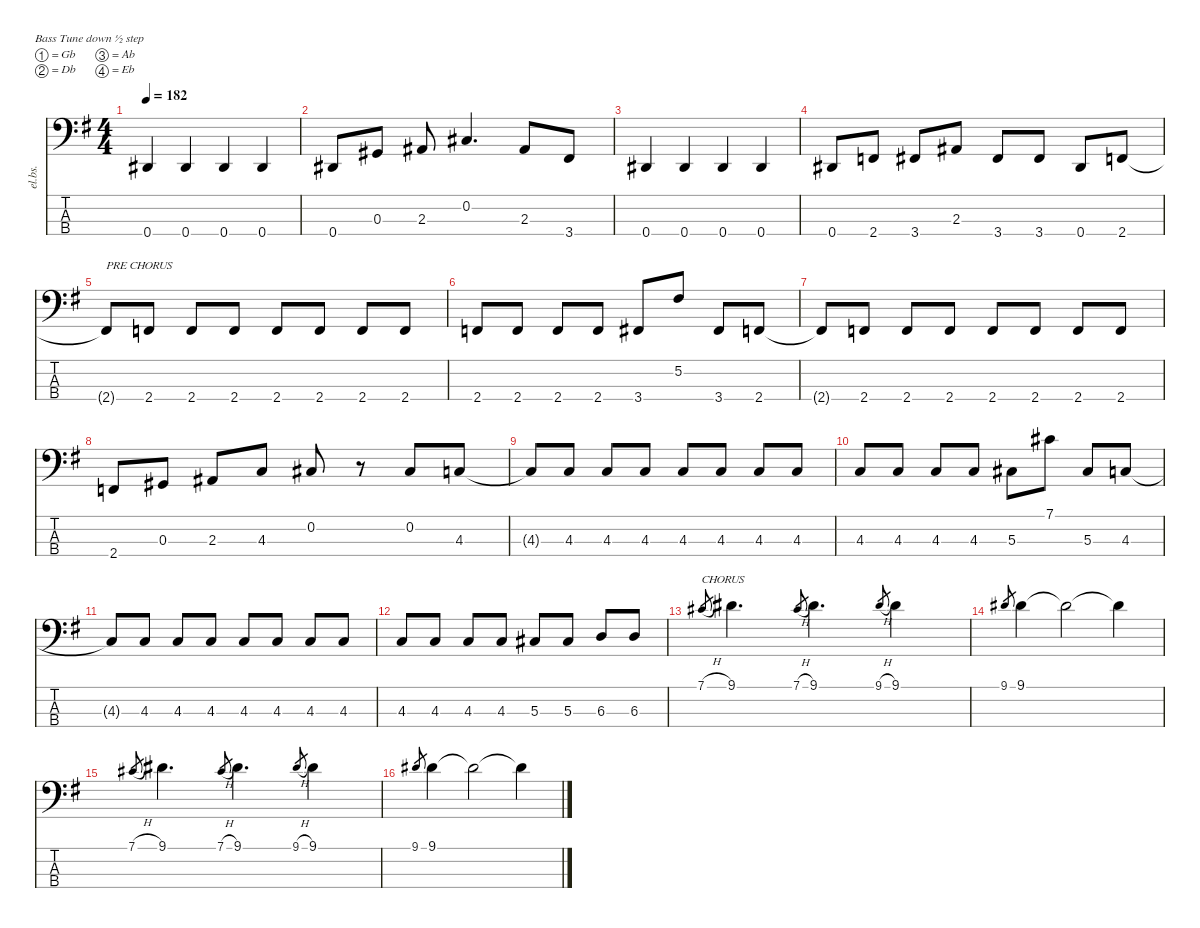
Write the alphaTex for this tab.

\defaultSystemsLayout 4
\hideDynamics
\bracketExtendMode nobrackets
\otherSystemsTrackNameOrientation horizontal
\track ("Bass" "el.bs.") {defaultSystemsLayout 4 instrument electricbassfinger}
\staff {score tabs}
\tuning (Gb2 Db2 Ab1 Eb1)
\ts (4 4)
\tempo 182
\clef f4
\ks g
0.4{acc #}.4{dy f beam Up} 0.4{acc #}.4{beam Up} 0.4{acc #}.4{beam Up} 0.4{acc #}.4{beam Up} |
0.4{acc #}.8{beam Up} 0.3{acc #}.8{beam Up} 2.3{acc #}.8{beam Up} 0.2{acc #}.4{d beam Up} 2.3{acc #}.8{beam Up} 3.4{acc #}.8{beam Up} |
0.4{acc #}.4{beam Up} 0.4{acc #}.4{beam Up} 0.4{acc #}.4{beam Up} 0.4{acc #}.4{beam Up} |
0.4{acc #}.8{beam Up} 2.4{acc forcenatural}.8{beam Up} 3.4{acc #}.8{beam Up} 2.3{acc #}.8{beam Up} 3.4{acc #}.8{beam Up} 3.4{acc #}.8{beam Up} 0.4{acc #}.8{beam Up} 2.4{acc forcenatural}.8{beam Up} |
2.4{t acc forcenatural}.8{txt "PRE CHORUS" beam Up} 2.4{acc forcenatural}.8{beam Up} 2.4{acc forcenatural}.8{beam Up} 2.4{acc forcenatural}.8{beam Up} 2.4{acc forcenatural}.8{beam Up} 2.4{acc forcenatural}.8{beam Up} 2.4{acc forcenatural}.8{beam Up} 2.4{acc forcenatural}.8{beam Up} |
2.4{acc forcenatural}.8{beam Up} 2.4{acc forcenatural}.8{beam Up} 2.4{acc forcenatural}.8{beam Up} 2.4{acc forcenatural}.8{beam Up} 3.4{acc #}.8{beam Up} 5.2{acc #}.8{beam Up} 3.4{acc #}.8{beam Up} 2.4{acc forcenatural}.8{beam Up} |
2.4{t acc forcenatural}.8{beam Up} 2.4{acc forcenatural}.8{beam Up} 2.4{acc forcenatural}.8{beam Up} 2.4{acc forcenatural}.8{beam Up} 2.4{acc forcenatural}.8{beam Up} 2.4{acc forcenatural}.8{beam Up} 2.4{acc forcenatural}.8{beam Up} 2.4{acc forcenatural}.8{beam Up} |
2.4{acc forcenatural}.8{beam Up} 0.3{acc #}.8{beam Up} 2.3{acc #}.8{beam Up} 4.3{acc forcenatural}.8{beam Up} 0.2{acc #}.8{beam Up} r.8{beam Up} 0.2{acc #}.8{beam Up} 4.3{acc forcenatural}.8{beam Up} |
4.3{t acc forcenatural}.8{beam Up} 4.3{acc forcenatural}.8{beam Up} 4.3{acc forcenatural}.8{beam Up} 4.3{acc forcenatural}.8{beam Up} 4.3{acc forcenatural}.8{beam Up} 4.3{acc forcenatural}.8{beam Up} 4.3{acc forcenatural}.8{beam Up} 4.3{acc forcenatural}.8{beam Up} |
4.3{acc forcenatural}.8{beam Up} 4.3{acc forcenatural}.8{beam Up} 4.3{acc forcenatural}.8{beam Up} 4.3{acc forcenatural}.8{beam Up} 5.3{acc #}.8{beam Down} 7.1{acc #}.8{beam Down} 5.3{acc #}.8{beam Up} 4.3{acc forcenatural}.8{beam Up} |
4.3{t acc forcenatural}.8{beam Up} 4.3{acc forcenatural}.8{beam Up} 4.3{acc forcenatural}.8{beam Up} 4.3{acc forcenatural}.8{beam Up} 4.3{acc forcenatural}.8{beam Up} 4.3{acc forcenatural}.8{beam Up} 4.3{acc forcenatural}.8{beam Up} 4.3{acc forcenatural}.8{beam Up} |
4.3{acc forcenatural}.8{beam Up} 4.3{acc forcenatural}.8{beam Up} 4.3{acc forcenatural}.8{beam Up} 4.3{acc forcenatural}.8{beam Up} 5.3{acc #}.8{beam Up} 5.3{acc #}.8{beam Up} 6.3{acc forcenatural}.8{beam Up} 6.3{acc forcenatural}.8{beam Up} |
7.1{h acc #}.8{txt "CHORUS" gr dy mf beam Up} 9.1{acc #}.4{d beam Down} 7.1{h acc #}.8{gr beam Up} 9.1{acc #}.4{d beam Down} 9.1{h acc #}.8{gr beam Up} 9.1{acc #}.4{beam Down} |
9.1{acc #}.8{gr beam Up} 9.1{acc #}.4{beam Down} 9.1{t acc #}.2{beam Down} 9.1{t acc #}.4{beam Down} |
7.1{h acc #}.8{gr beam Up} 9.1{acc #}.4{d beam Down} 7.1{h acc #}.8{gr beam Up} 9.1{acc #}.4{d beam Down} 9.1{h acc #}.8{gr beam Up} 9.1{acc #}.4{beam Down} |
9.1{acc #}.8{gr beam Up} 9.1{acc #}.4{beam Down} 9.1{t acc #}.2{beam Down} 9.1{t acc #}.4{beam Down}
